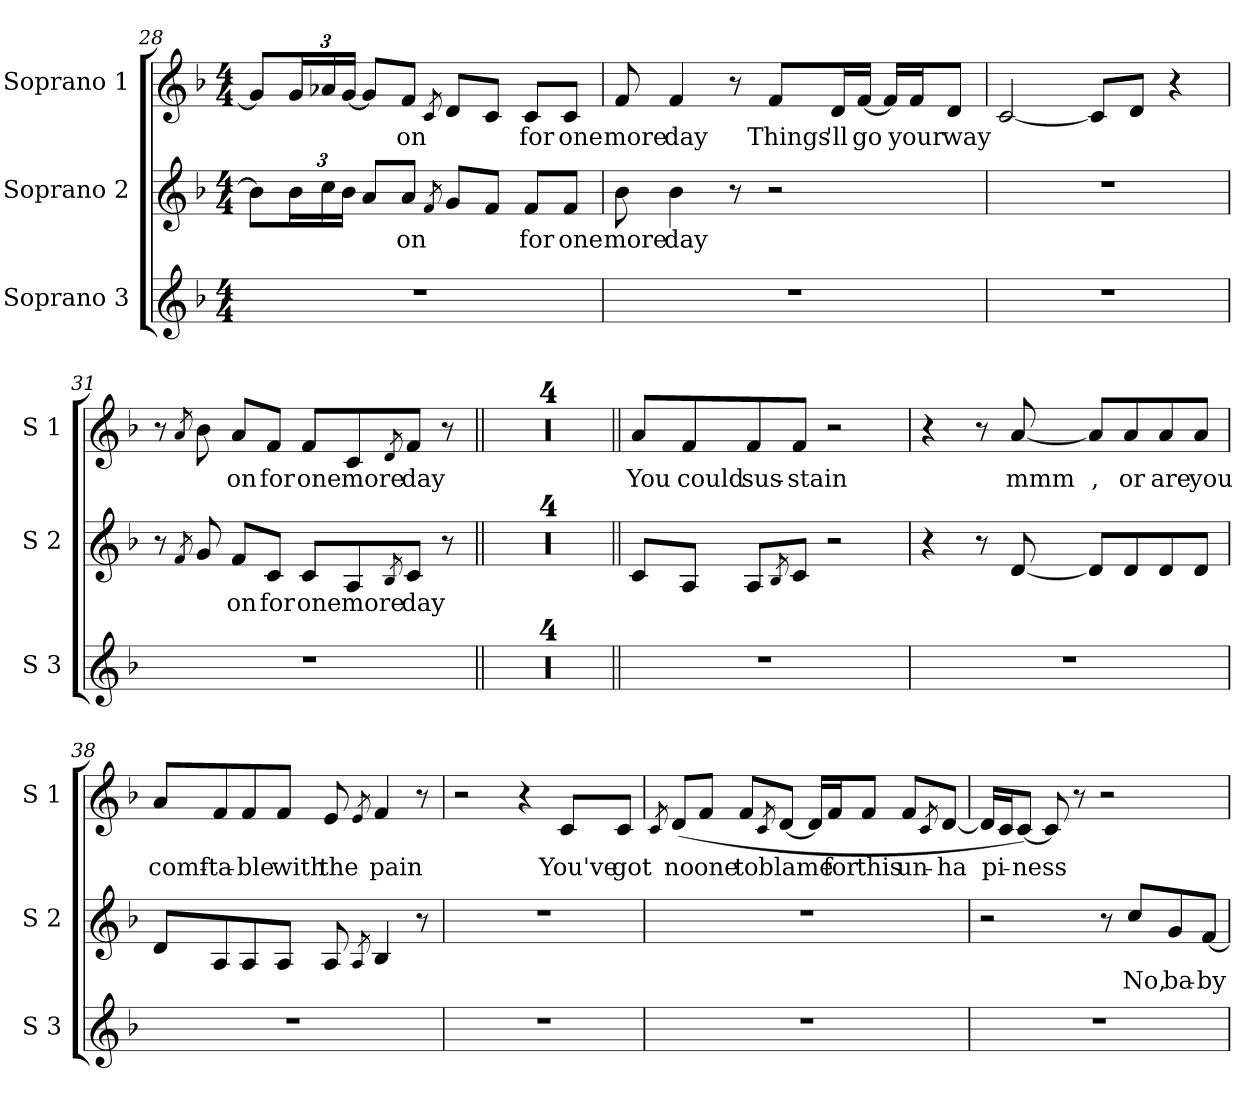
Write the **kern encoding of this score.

**kern	**kern	**text	**kern	**text
*part3	*part2	*part2	*part1	*part1
*staff3	*staff2	*staff2	*staff1	*staff1
*I"Soprano 3	*I"Soprano 2	*	*I"Soprano 1	*
*I'S 3	*I'S 2	*	*I'S 1	*
*clefG2	*clefG2	*	*clefG2	*
*k[b-]	*k[b-]	*	*k[b-]	*
*F:	*F:	*	*F:	*
*M4/4	*M4/4	*	*M4/4	*
=28	=28	=28	=28	=28
1r	8b-\L]	.	8g/L]	.
*	*Xbrackettup	*	*Xbrackettup	*
.	24b-\L	.	24g/L	.
.	24cc\	.	24a-X/	.
.	24b-\JJ	.	[24g/JJ	.
.	8a/L	.	8g/L]	.
!	!	!LO:LY:b	!	!LO:LY:b
.	8a/J	on	8f/J	on
.	8qf/	.	8qc/	.
.	8g/L	.	8d/L	.
.	8f/J	.	8c/J	.
!	!	!LO:LY:b	!	!LO:LY:b
.	8f/L	for	8c/L	for
!	!	!LO:LY:b	!	!LO:LY:b
.	8f/J	one	8c/J	one
=29	=29	=29	=29	=29
!	!	!LO:LY:b	!	!LO:LY:b
1r	8b-\	more	8f/	more
!	!	!LO:LY:b	!	!LO:LY:b
.	4b-\	day	4f/	day
.	8r	.	8r	.
!	!	!	!	!LO:LY:b
.	2r	.	8f/L	Things
!	!	!	!	!LO:LY:b
.	.	.	16d/L	'll
!	!	!	!	!LO:LY:b
.	.	.	[16f/JJ	go
.	.	.	16f/LL]	.
!	!	!	!	!LO:LY:b
.	.	.	16f/J	your
!	!	!	!	!LO:LY:b
.	.	.	8d/J	way
=30	=30	=30	=30	=30
1r	1r	.	[2c/	.
.	.	.	8c/L]	.
.	.	.	8d/J	.
.	.	.	4r	.
=31	=31	=31	=31	=31
1r	8r	.	8r	.
.	8qf/	.	8qa/	.
.	8g/	.	8b-\	.
!	!	!LO:LY:b	!	!LO:LY:b
.	8f/L	on	8a/L	on
!	!	!LO:LY:b	!	!LO:LY:b
.	8c/J	for	8f/J	for
!	!	!LO:LY:b	!	!LO:LY:b
.	8c/L	one	8f/L	one
!	!	!LO:LY:b	!	!LO:LY:b
.	8A/	more	8c/	more
.	8qB-/	.	8qd/	.
!	!	!LO:LY:b	!	!LO:LY:b
.	8c/J	day	8f/J	day
.	8r	.	8r	.
=32||	=32||	=32||	=32||	=32||
1r	1r	.	1r	.
=33	=33	=33	=33	=33
1r	1r	.	1r	.
=34	=34	=34	=34	=34
1r	1r	.	1r	.
=35	=35	=35	=35	=35
1r	1r	.	1r	.
=36||	=36||	=36||	=36||	=36||
!	!	!	!	!LO:LY:b
1r	8c/L	.	8a/L	You
!	!	!	!	!LO:LY:b
.	8A/J	.	8f/	could
!	!	!	!	!LO:LY:b
.	8A/L	.	8f/	sus-
.	8qB-/	.	.	.
!	!	!	!	!LO:LY:b
.	8c/J	.	8f/J	-stain
.	2r	.	2r	.
=37	=37	=37	=37	=37
1r	4r	.	4r	.
.	8r	.	8r	.
!	!	!	!	!LO:LY:b
.	[8d/	.	[8a/	mmm
!	!	!	!	!LO:LY:b
.	8d/L]	.	8a/L]	,
!	!	!	!	!LO:LY:b
.	8d/	.	8a/	or
!	!	!	!	!LO:LY:b
.	8d/	.	8a/	are
!	!	!	!	!LO:LY:b
.	8d/J	.	8a/J	you
=38	=38	=38	=38	=38
!	!	!	!	!LO:LY:b
1r	8d/L	.	8a/L	comf-
!	!	!	!	!LO:LY:b
.	8A/	.	8f/	-ta-
!	!	!	!	!LO:LY:b
.	8A/	.	8f/	-ble
!	!	!	!	!LO:LY:b
.	8A/J	.	8f/J	with
!	!	!	!	!LO:LY:b
.	8A/	.	8e/	the
.	8qA/	.	8qe/	.
!	!	!	!	!LO:LY:b
.	4B-/	.	4f/	pain
.	8r	.	8r	.
=39	=39	=39	=39	=39
1r	1r	.	2r	.
.	.	.	4r	.
!	!	!	!	!LO:LY:b
.	.	.	8c/L	You've
!	!	!	!	!LO:LY:b
.	.	.	8c/J	got
=40	=40	=40	=40	=40
.	.	.	8qc/	.
!	!	!	!	!LO:LY:b
1r	1r	.	(<8d/L	no
!	!	!	!	!LO:LY:b
.	.	.	8f/J	one
!	!	!	!	!LO:LY:b
.	.	.	8f/L	to
.	.	.	8qc/	.
!	!	!	!	!LO:LY:b
.	.	.	[8d/J	blame
.	.	.	16d/LL]	.
!	!	!	!	!LO:LY:b
.	.	.	16f/J	for
!	!	!	!	!LO:LY:b
.	.	.	8f/J	this
!	!	!	!	!LO:LY:b
.	.	.	8f/L	un-
.	.	.	8qc/	.
!	!	!	!	!LO:LY:b
.	.	.	[8d/J	-ha
=41	=41	=41	=41	=41
1r	2r	.	16d/LL]	.
!	!	!	!	!LO:LY:b
.	.	.	16c/J	pi-
!	!	!	!	!LO:LY:b
.	.	.	[8c/J)	-ness
.	.	.	8c/]	.
.	.	.	8r	.
.	8r	.	2r	.
!	!	!LO:LY:b	!	!
.	8cc/L	No,	.	.
!	!	!LO:LY:b	!	!
.	8g/	ba-	.	.
!	!	!LO:LY:b	!	!
.	[8f/J	-by	.	.
=	=	=	=	=
*-	*-	*-	*-	*-
